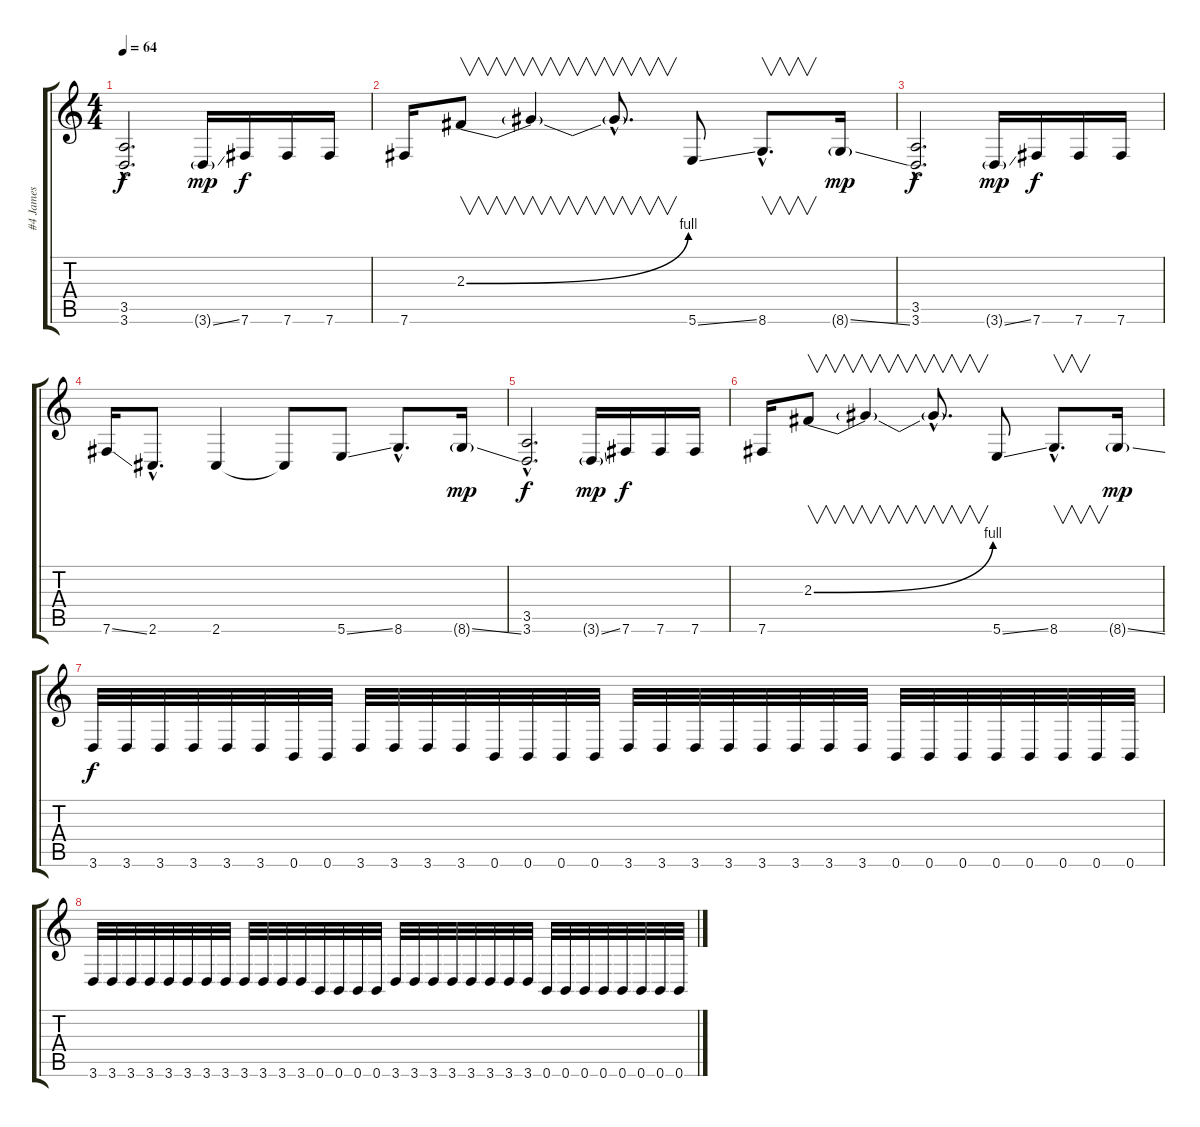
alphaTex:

\track ("#4 James" "#4 James") {instrument distortionguitar}
\staff {score tabs}
\tuning (Db4 Ab3 E3 B2 Gb2 B1) {hide}
\ts (4 4)
\tempo 64
\clef g2
\ks c
(3.5{hac} 3.6{hac}).2{d dy f} 3.6{ss g}.16{dy mp} 7.6.16{dy f} 7.6.16 7.6.16 |
7.6.16 2.3{be (bend 0 0 60 4)}.8{v} 2.3{t}.4{v} 2.3{hac t}.8{v d} 5.6{ss}.8 8.6{hac}.8{v d} 8.6{ss g}.16{dy mp} |
(3.5{hac} 3.6{hac}).2{d dy f} 3.6{ss g}.16{dy mp} 7.6.16{dy f} 7.6.16 7.6.16 |
7.6{ss}.16 2.6{hac}.8{d} 2.6.4 2.6{t}.8 5.6{ss}.8 8.6{hac}.8{d} 8.6{ss g}.16{dy mp} |
(3.5{hac} 3.6{hac}).2{d dy f} 3.6{ss g}.16{dy mp} 7.6.16{dy f} 7.6.16 7.6.16 |
7.6.16 2.3{be (bend 0 0 60 4)}.8{v} 2.3{t}.4{v} 2.3{hac t}.8{v d} 5.6{ss}.8 8.6{hac}.8{v d} 8.6{ss g}.16{dy mp} |
3.6.32{dy f} 3.6.32 3.6.32 3.6.32 3.6.32 3.6.32 0.6.32 0.6.32 3.6.32 3.6.32 3.6.32 3.6.32 0.6.32 0.6.32 0.6.32 0.6.32 3.6.32 3.6.32 3.6.32 3.6.32 3.6.32 3.6.32 3.6.32 3.6.32 0.6.32 0.6.32 0.6.32 0.6.32 0.6.32 0.6.32 0.6.32 0.6.32 |
3.6.32 3.6.32 3.6.32 3.6.32 3.6.32 3.6.32 3.6.32 3.6.32 3.6.32 3.6.32 3.6.32 3.6.32 0.6.32 0.6.32 0.6.32 0.6.32 3.6.32 3.6.32 3.6.32 3.6.32 3.6.32 3.6.32 3.6.32 3.6.32 0.6.32 0.6.32 0.6.32 0.6.32 0.6.32 0.6.32 0.6.32 0.6.32
